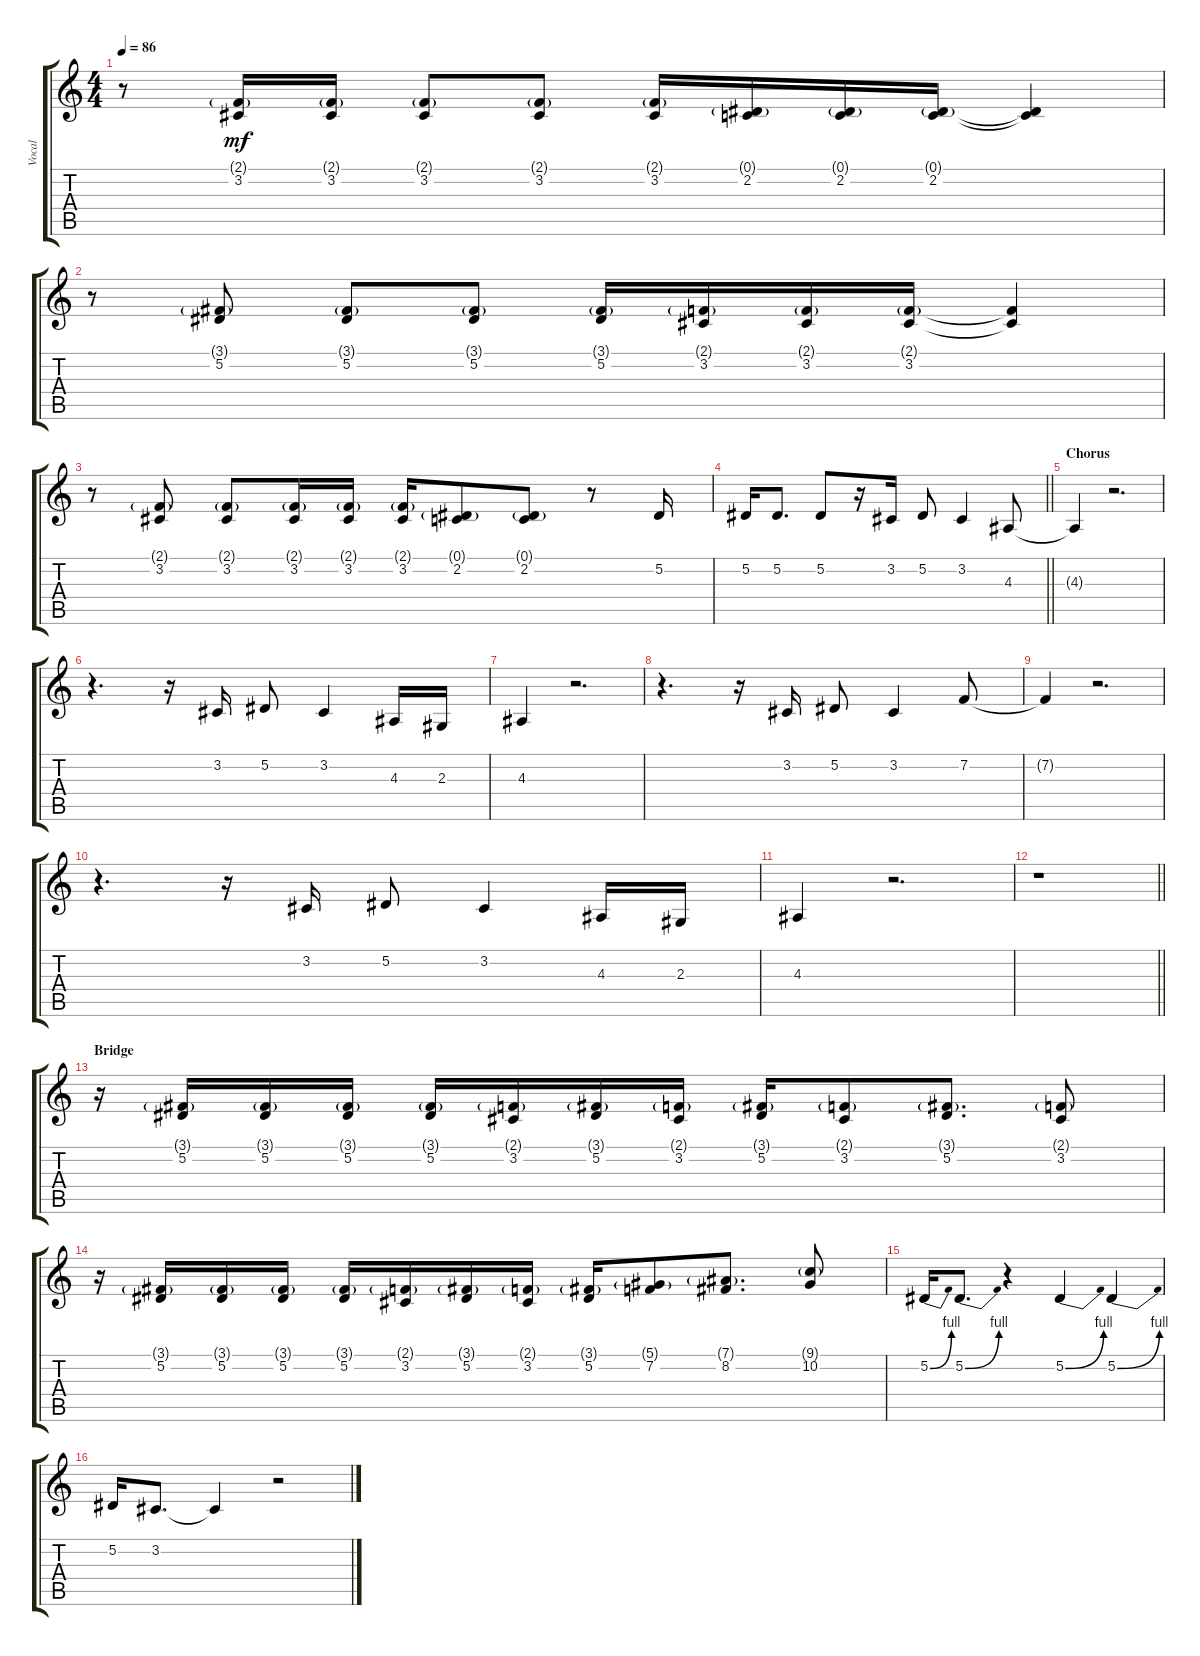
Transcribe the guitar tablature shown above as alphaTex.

\track ("Vocal" "Vocal") {instrument lead6voice}
\staff {score tabs}
\tuning (Eb4 Bb3 Gb3 Db3 Ab2 Eb2) {hide}
\ts (4 4)
\tempo 86
\clef g2
\ks c
r.8{dy mf} (2.1{g} 3.2).16 (2.1{g} 3.2).16 (2.1{g} 3.2).8 (2.1{g} 3.2).8 (2.1{g} 3.2).16 (0.1{g} 2.2).16 (0.1{g} 2.2).16 (0.1{g} 2.2).16 (0.1{t} 2.2{t}).4 |
r.8 (3.1{g} 5.2).8 (3.1{g} 5.2).8 (3.1{g} 5.2).8 (3.1{g} 5.2).16 (2.1{g} 3.2).16 (2.1{g} 3.2).16 (2.1{g} 3.2).16 (2.1{t} 3.2{t}).4 |
r.8 (2.1{g} 3.2).8 (2.1{g} 3.2).8 (2.1{g} 3.2).16 (2.1{g} 3.2).16 (2.1{g} 3.2).16 (0.1{g} 2.2).8 (0.1{g} 2.2).8 r.8 5.2.16 |
\barLineRight lightlight
5.2.16 5.2.8{d} 5.2.8 r.16 3.2.16 5.2.8 3.2.4 4.3.8 |
\section ("" "Chorus")
4.3{t}.4 r.2{d} |
r.4{d} r.16 3.2.16 5.2.8 3.2.4 4.3.16 2.3.16 |
4.3.4 r.2{d} |
r.4{d} r.16 3.2.16 5.2.8 3.2.4 7.2.8 |
7.2{t}.4 r.2{d} |
r.4{d} r.16 3.2.16 5.2.8 3.2.4 4.3.16 2.3.16 |
4.3.4 r.2{d} |
\barLineRight lightlight
r.1 |
\section ("" "Bridge")
r.16 (3.1{g} 5.2).16 (3.1{g} 5.2).16 (3.1{g} 5.2).16 (3.1{g} 5.2).16 (2.1{g} 3.2).16 (3.1{g} 5.2).16 (2.1{g} 3.2).16 (3.1{g} 5.2).16 (2.1{g} 3.2).8 (3.1{g} 5.2).8{d} (2.1{g} 3.2).8 |
r.16 (3.1{g} 5.2).16 (3.1{g} 5.2).16 (3.1{g} 5.2).16 (3.1{g} 5.2).16 (2.1{g} 3.2).16 (3.1{g} 5.2).16 (2.1{g} 3.2).16 (3.1{g} 5.2).16 (5.1{g} 7.2).8 (7.1{g} 8.2).8{d} (9.1{g} 10.2).8 |
5.2{be (bend 0 0 60 4)}.16 5.2{be (bend 0 0 60 4)}.8{d} r.4 5.2{be (bend 0 0 60 4)}.4 5.2{be (bend 0 0 60 4)}.4 |
5.2.16 3.2.8{d} 3.2{t}.4 r.2
